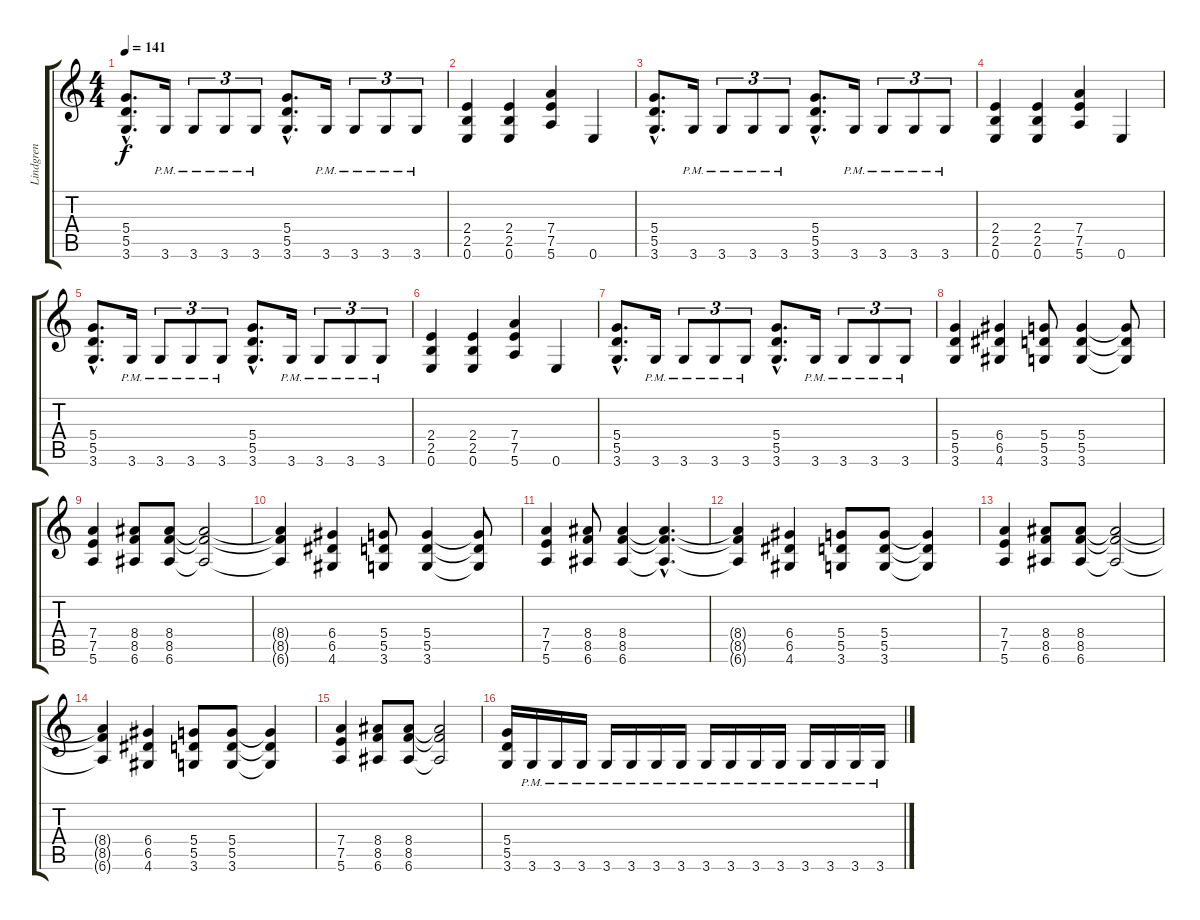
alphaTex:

\track ("Lindgren" "Lindgren") {instrument distortionguitar}
\staff {score tabs}
\tuning (E4 B3 G3 D3 A2 E2) {hide}
\ts (4 4)
\tempo 141
\clef g2
\ks c
(5.4{hac} 5.5{hac} 3.6{hac}).8{d dy f} 3.6{pm}.16 3.6{pm}.8{tu (3 2)} 3.6{pm}.8{tu (3 2)} 3.6{pm}.8{tu (3 2)} (5.4{hac} 5.5{hac} 3.6{hac}).8{d} 3.6{pm}.16 3.6{pm}.8{tu (3 2)} 3.6{pm}.8{tu (3 2)} 3.6{pm}.8{tu (3 2)} |
(2.4 2.5 0.6).4 (2.4 2.5 0.6).4 (7.4 7.5 5.6).4 0.6.4 |
(5.4{hac} 5.5{hac} 3.6{hac}).8{d} 3.6{pm}.16 3.6{pm}.8{tu (3 2)} 3.6{pm}.8{tu (3 2)} 3.6{pm}.8{tu (3 2)} (5.4{hac} 5.5{hac} 3.6{hac}).8{d} 3.6{pm}.16 3.6{pm}.8{tu (3 2)} 3.6{pm}.8{tu (3 2)} 3.6{pm}.8{tu (3 2)} |
(2.4 2.5 0.6).4 (2.4 2.5 0.6).4 (7.4 7.5 5.6).4 0.6.4 |
(5.4{hac} 5.5{hac} 3.6{hac}).8{d} 3.6{pm}.16 3.6{pm}.8{tu (3 2)} 3.6{pm}.8{tu (3 2)} 3.6{pm}.8{tu (3 2)} (5.4{hac} 5.5{hac} 3.6{hac}).8{d} 3.6{pm}.16 3.6{pm}.8{tu (3 2)} 3.6{pm}.8{tu (3 2)} 3.6{pm}.8{tu (3 2)} |
(2.4 2.5 0.6).4 (2.4 2.5 0.6).4 (7.4 7.5 5.6).4 0.6.4 |
(5.4{hac} 5.5{hac} 3.6{hac}).8{d} 3.6{pm}.16 3.6{pm}.8{tu (3 2)} 3.6{pm}.8{tu (3 2)} 3.6{pm}.8{tu (3 2)} (5.4{hac} 5.5{hac} 3.6{hac}).8{d} 3.6{pm}.16 3.6{pm}.8{tu (3 2)} 3.6{pm}.8{tu (3 2)} 3.6{pm}.8{tu (3 2)} |
(5.4 5.5 3.6).4 (6.4 6.5 4.6).4 (5.4 5.5 3.6).8 (5.4 5.5 3.6).4 (5.4{t} 5.5{t} 3.6{t}).8 |
(7.4 7.5 5.6).4 (8.4 8.5 6.6).8 (8.4 8.5 6.6).8 (8.4{t} 8.5{t} 6.6{t}).2 |
(8.4{t} 8.5{t} 6.6{t}).4 (6.4 6.5 4.6).4 (5.4 5.5 3.6).8 (5.4 5.5 3.6).4 (5.4{t} 5.5{t} 3.6{t}).8 |
(7.4 7.5 5.6).4 (8.4 8.5 6.6).8 (8.4 8.5 6.6).4 (8.4{hac t} 8.5{hac t} 6.6{hac t}).4{d} |
(8.4{t} 8.5{t} 6.6{t}).4 (6.4 6.5 4.6).4 (5.4 5.5 3.6).8 (5.4 5.5 3.6).8 (5.4{t} 5.5{t} 3.6{t}).4 |
(7.4 7.5 5.6).4 (8.4 8.5 6.6).8 (8.4 8.5 6.6).8 (8.4{t} 8.5{t} 6.6{t}).2 |
(8.4{t} 8.5{t} 6.6{t}).4 (6.4 6.5 4.6).4 (5.4 5.5 3.6).8 (5.4 5.5 3.6).8 (5.4{t} 5.5{t} 3.6{t}).4 |
(7.4 7.5 5.6).4 (8.4 8.5 6.6).8 (8.4 8.5 6.6).8 (8.4{t} 8.5{t} 6.6{t}).2 |
(5.4 5.5 3.6).16 3.6{pm}.16 3.6{pm}.16 3.6{pm}.16 3.6{pm}.16 3.6{pm}.16 3.6{pm}.16 3.6{pm}.16 3.6{pm}.16 3.6{pm}.16 3.6{pm}.16 3.6{pm}.16 3.6{pm}.16 3.6{pm}.16 3.6{pm}.16 3.6{pm}.16
